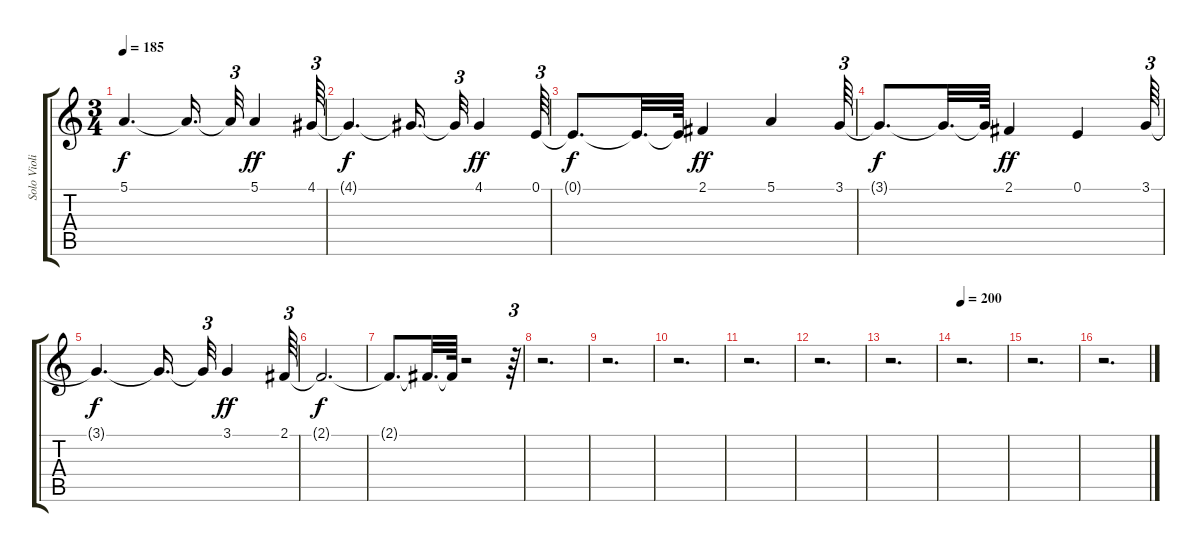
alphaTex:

\track ("Solo Violin." "Solo Violi") {instrument violin}
\staff {score tabs}
\tuning (E4 B3 G3 D3 A2 E2) {hide}
\ts (3 4)
\tempo 185
\clef g2
\ks c
5.1{t}.4{d dy f} 5.1{t}.16{d} 5.1{t}.32{tu (3 2)} 5.1.4{dy ff} 4.1.64{tu (3 2)} |
4.1{t}.4{d dy f} 4.1{t}.16{d} 4.1{t}.32{tu (3 2)} 4.1.4{dy ff} 0.1.64{tu (3 2)} |
0.1{t}.8{d dy f} 0.1{t}.32{d} 0.1{t}.64 2.1.4{dy ff} 5.1.4 3.1.64{tu (3 2)} |
3.1{t}.8{d dy f} 3.1{t}.32{d} 3.1{t}.64 2.1.4{dy ff} 0.1.4 3.1.64{tu (3 2)} |
3.1{t}.4{d dy f} 3.1{t}.16{d} 3.1{t}.32{tu (3 2)} 3.1.4{dy ff} 2.1.64{tu (3 2)} |
2.1{t}.2{d dy f} |
2.1{t}.8{d} 2.1{t}.32{d} 2.1{t}.64 r.2 r.64{tu (3 2)} |
r.2{d} |
r.2{d} |
r.2{d} |
r.2{d} |
r.2{d} |
r.2{d} |
\tempo 200
r.2{d} |
r.2{d} |
r.2{d}
